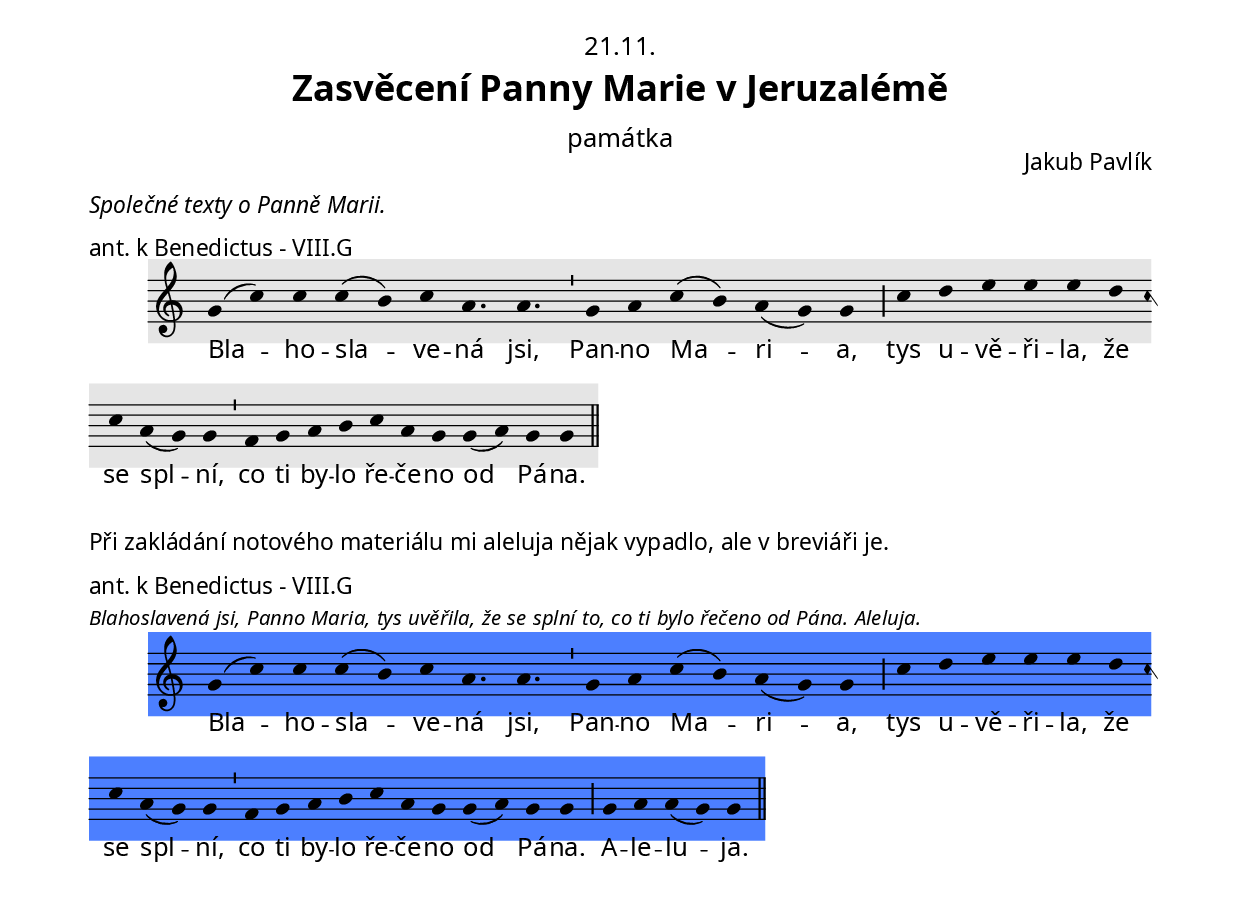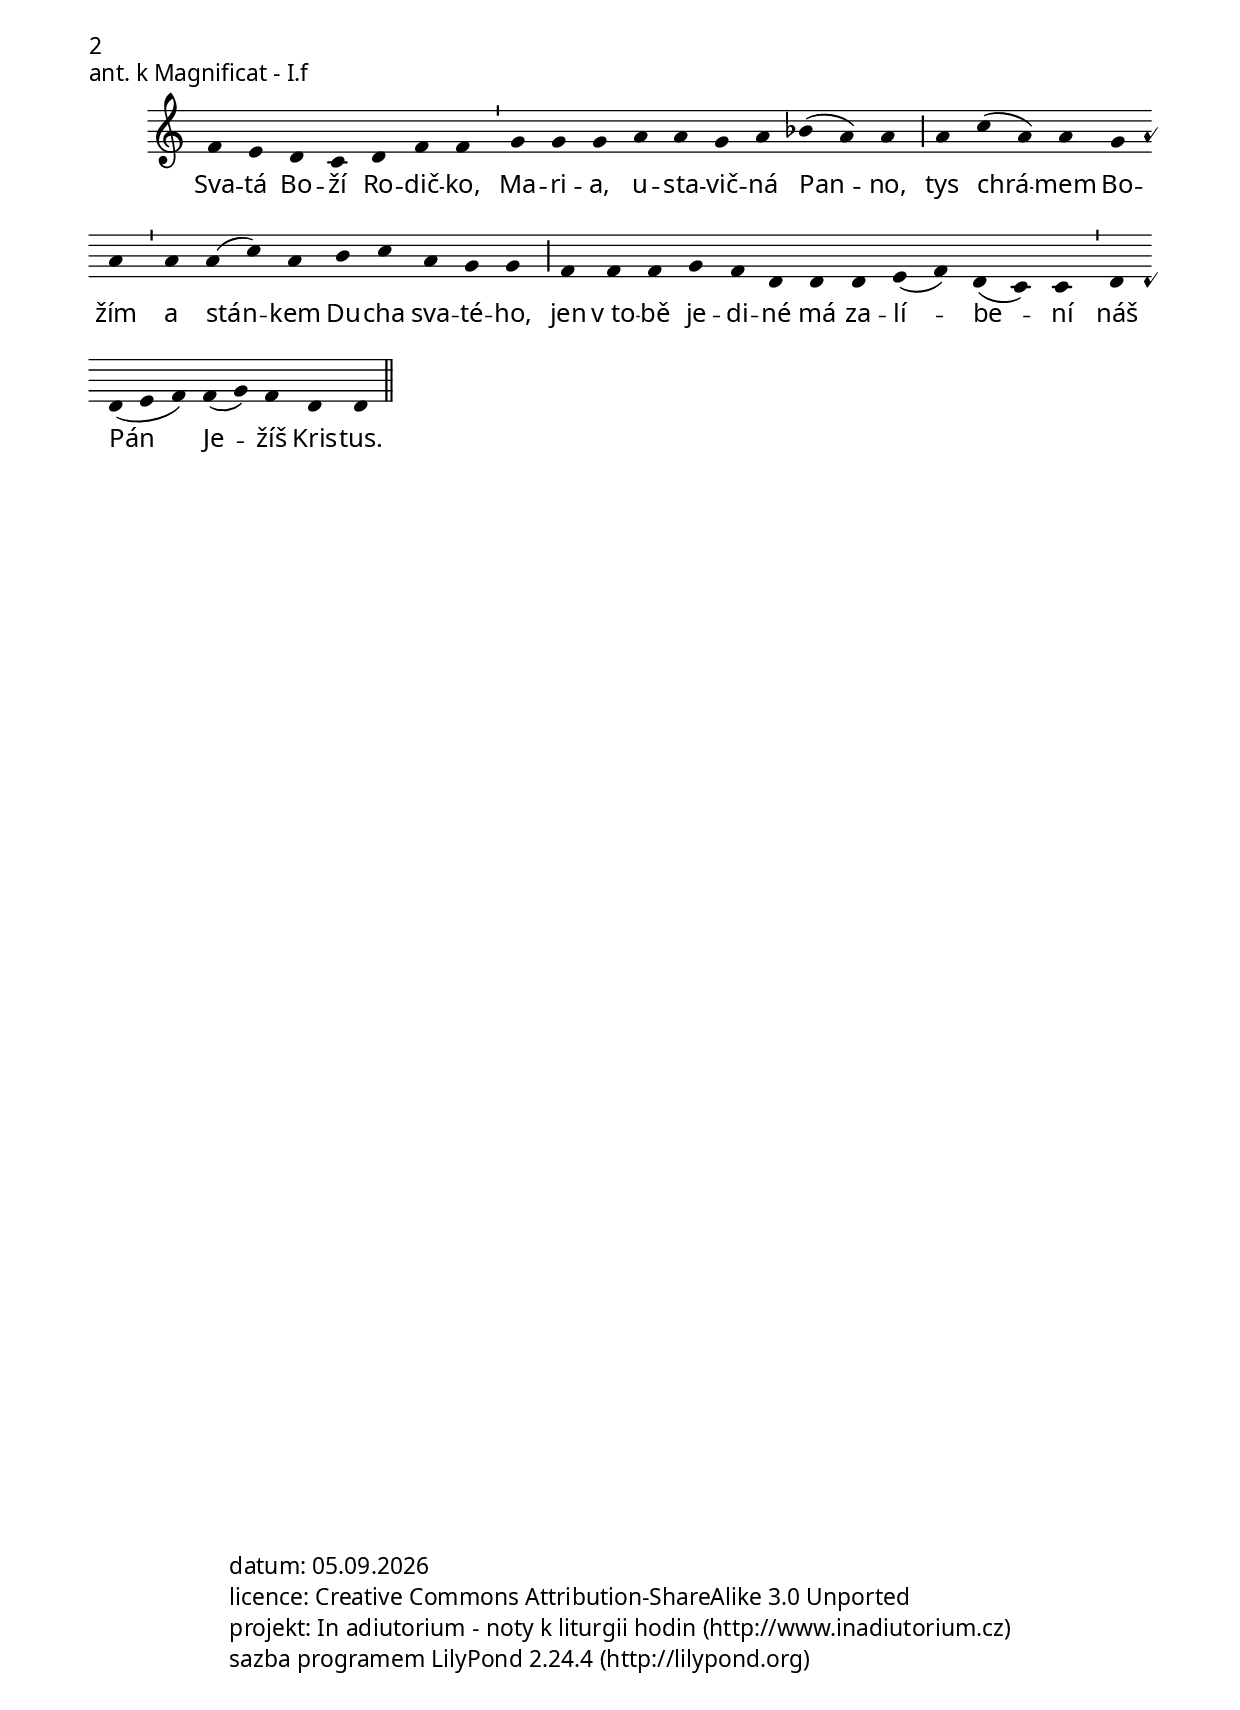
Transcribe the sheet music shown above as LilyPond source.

\version "2.17.5"

\include "../spolecne.ly"

\header {
  title = \markup\titleSvatek
            "Zasvěcení Panny Marie v Jeruzalémě"
            "památka"
            21.11.
  composer = "Jakub Pavlík"
}

\markup\communia #'(#:maria)

\score {
  \relative c'' {
    \zvyraznovacSedy
    \choralniRezim
    g4( c) c c( b) c a4. a \barMin g4 a c( b) a( g) g \barMaior
    c d e e e d c a( g) g \barMin f g a b c a g g( a) g g \barFinalis
  }
  \addlyrics {
    Bla -- ho -- sla -- ve -- ná jsi, Pan -- no Ma -- ri -- a,
    tys u -- vě -- ři -- la, že se spl -- ní,
    co ti by -- lo ře -- če -- no od Pá -- na.
  }
  \header {
    quid = "ant. k Benedictus"
    modus = "VIII"
    differentia = "G"
    psalmus = ""
    fial = "commune/commune_maria.ly#2ne-amag?-aleluja"
    id = "aben"
    piece = \markup {\sestavTitulekBezZalmu}
  }
}

\markup\justify{
  Při zakládání notového materiálu mi aleluja nějak vypadlo,
  ale v breviáři je.
}

\score {
  \relative c'' {
    \zvyraznovacModry
    \choralniRezim
    g4( c) c c( b) c a4. a \barMin g4 a c( b) a( g) g \barMaior
    c d e e e d c a( g) g \barMin f g a b c a g g( a) g g \barMaior
    g a a( g) g \barFinalis
  }
  \addlyrics {
    Bla -- ho -- sla -- ve -- ná jsi, Pan -- no Ma -- ri -- a,
    tys u -- vě -- ři -- la, že se spl -- ní,
    co ti by -- lo ře -- če -- no od Pá -- na.
    A -- le -- lu -- ja.
  }
  \header {
    textus_approbatus = "Blahoslavená jsi, Panno Maria,
    tys uvěřila, že se splní to, co ti bylo řečeno od Pána. Aleluja."
    quid = "ant. k Benedictus"
    modus = "VIII"
    differentia = "G"
    psalmus = ""
    fial = "commune/commune_maria.ly#2ne-amag"
    id = "aben"
    piece = \markup {\sestavTitulekBezZalmu}
  }
}

\pageBreak

\score {
  \relative c' {
    \choralniRezim
    f4 e d c d f f \barMin
    g g g a a g a bes( a) a \barMaior
    a c( a) a g a \barMin
    a a( c) a b c a g g \barMaior
    f f f g f d d d e( f) d( c) c \barMin
    d d( e f) f( g) f d d \barFinalis
  }
  \addlyrics {
    Sva -- tá Bo -- ží Ro -- dič -- ko,
    Ma -- ri -- a, u -- sta -- vič -- ná Pan -- no,
    tys chrá -- mem Bo -- žím
    a stán -- kem Du -- cha sva -- té -- ho,
    jen v_to -- bě je -- di -- né má za -- lí -- be -- ní
    náš Pán Je -- žíš Kris -- tus.
  }
  \header {
    quid = "ant. k Magnificat"
    modus = "I"
    differentia = "f"
    psalmus = ""
    id = "amag"
    piece = \markup {\sestavTitulekBezZalmu}
  }
}
